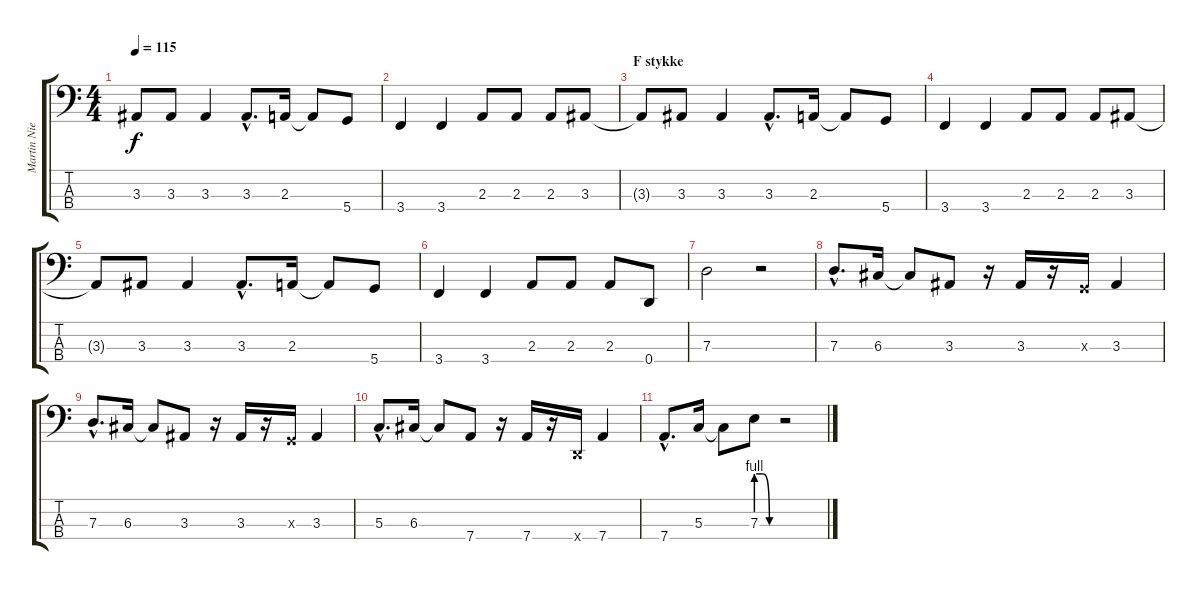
\track ("Martin Nielsen (Bass)" "Martin Nie") {instrument electricbasspick}
\staff {score tabs}
\tuning (F2 C2 G1 D1) {hide}
\ts (4 4)
\tempo 115
\clef f4
\ks c
3.3{t}.8{dy f} 3.3.8 3.3.4 3.3{hac}.8{d} 2.3.16 2.3{t}.8 5.4.8 |
3.4.4 3.4.4 2.3.8 2.3.8 2.3.8 3.3.8 |
\section ("" "F stykke")
3.3{t}.8 3.3.8 3.3.4 3.3{hac}.8{d} 2.3.16 2.3{t}.8 5.4.8 |
3.4.4 3.4.4 2.3.8 2.3.8 2.3.8 3.3.8 |
3.3{t}.8 3.3.8 3.3.4 3.3{hac}.8{d} 2.3.16 2.3{t}.8 5.4.8 |
3.4.4 3.4.4 2.3.8 2.3.8 2.3.8 0.4.8 |
7.3.2 r.2 |
7.3{hac}.8{d} 6.3.16 6.3{t}.8 3.3.8 r.16 3.3.16 r.16 0.3{x}.16 3.3.4 |
7.3{hac}.8{d} 6.3.16 6.3{t}.8 3.3.8 r.16 3.3.16 r.16 0.3{x}.16 3.3.4 |
5.3{hac}.8{d} 6.3.16 6.3{t}.8 7.4.8 r.16 7.4.16 r.16 0.4{x}.16 7.4.4 |
7.4{hac}.8{d} 5.3.16 5.3{t}.8 7.3{be (custom 0 4 20 4 40 0 60 0)}.8 r.2
